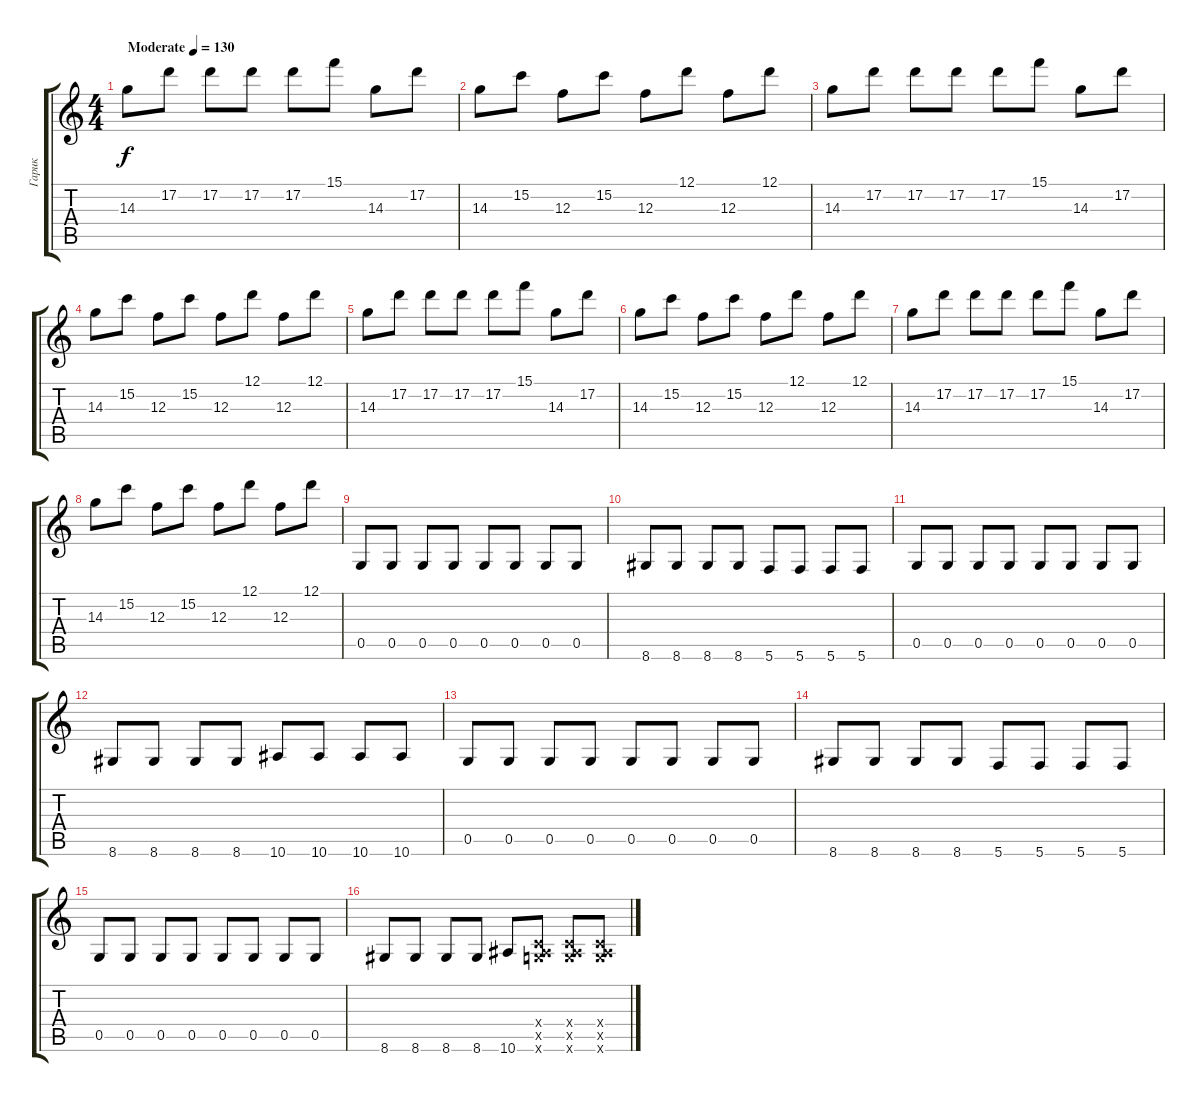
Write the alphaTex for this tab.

\track ("Гарик" "Гарик") {instrument distortionguitar}
\staff {score tabs}
\tuning (D4 A3 F3 C3 G2 C2) {hide}
\ts (4 4)
\tempo (130 "Moderate")
\clef g2
\ks c
14.3.8{dy f instrument distortionguitar} 17.2.8 17.2.8 17.2.8 17.2.8 15.1.8 14.3.8 17.2.8 |
14.3.8 15.2.8 12.3.8 15.2.8 12.3.8 12.1.8 12.3.8 12.1.8 |
14.3.8 17.2.8 17.2.8 17.2.8 17.2.8 15.1.8 14.3.8 17.2.8 |
14.3.8 15.2.8 12.3.8 15.2.8 12.3.8 12.1.8 12.3.8 12.1.8 |
14.3.8 17.2.8 17.2.8 17.2.8 17.2.8 15.1.8 14.3.8 17.2.8 |
14.3.8 15.2.8 12.3.8 15.2.8 12.3.8 12.1.8 12.3.8 12.1.8 |
14.3.8 17.2.8 17.2.8 17.2.8 17.2.8 15.1.8 14.3.8 17.2.8 |
14.3.8 15.2.8 12.3.8 15.2.8 12.3.8 12.1.8 12.3.8 12.1.8 |
0.5.8 0.5.8 0.5.8 0.5.8 0.5.8 0.5.8 0.5.8 0.5.8 |
8.6.8 8.6.8 8.6.8 8.6.8 5.6.8 5.6.8 5.6.8 5.6.8 |
0.5.8 0.5.8 0.5.8 0.5.8 0.5.8 0.5.8 0.5.8 0.5.8 |
8.6.8 8.6.8 8.6.8 8.6.8 10.6.8 10.6.8 10.6.8 10.6.8 |
0.5.8 0.5.8 0.5.8 0.5.8 0.5.8 0.5.8 0.5.8 0.5.8 |
8.6.8 8.6.8 8.6.8 8.6.8 5.6.8 5.6.8 5.6.8 5.6.8 |
0.5.8 0.5.8 0.5.8 0.5.8 0.5.8 0.5.8 0.5.8 0.5.8 |
8.6.8 8.6.8 8.6.8 8.6.8 10.6.8 (0.4{x} 0.5{x} 10.6{x}).8 (0.4{x} 0.5{x} 10.6{x}).8 (0.4{x} 0.5{x} 10.6{x}).8
